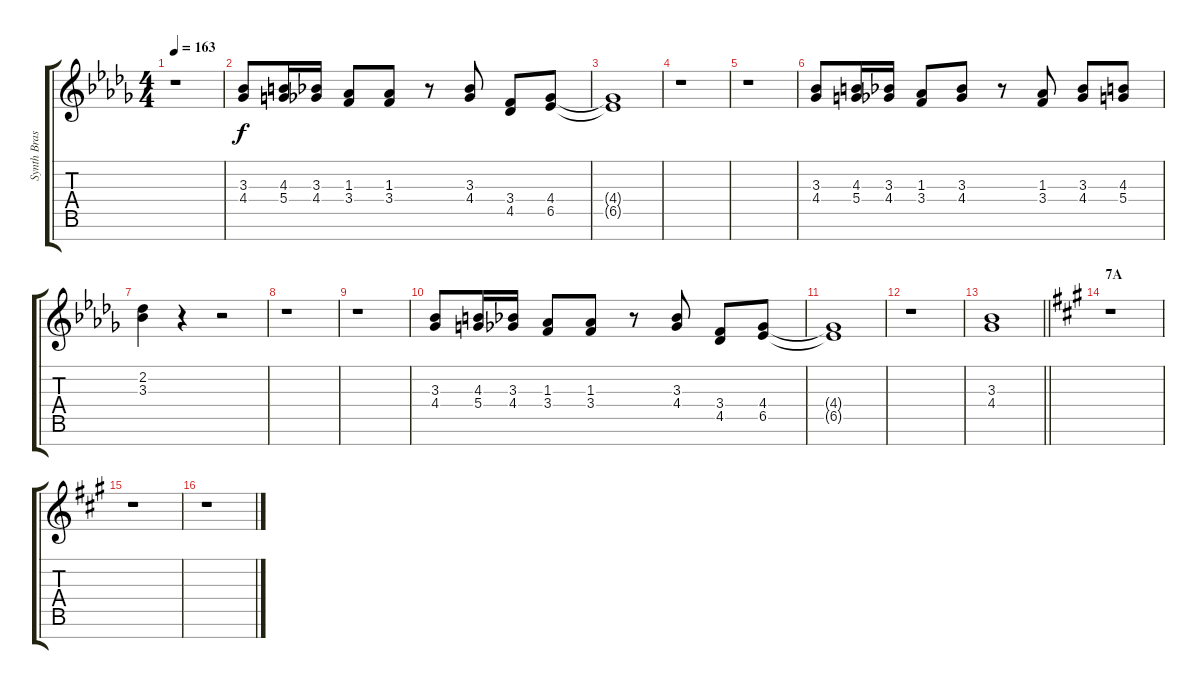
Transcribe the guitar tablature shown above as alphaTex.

\track ("Synth Brass I" "Synth Bras") {instrument brasssection}
\staff {score tabs}
\tuning (E5 B4 G4 D4 A3 E3 B2) {hide}
\ts (4 4)
\tempo 163
\clef g2
\ks db
r.1{dy f} |
(3.3 4.4).8 (4.3 5.4).16 (3.3 4.4).16 (1.3 3.4).8 (1.3 3.4).8 r.8 (3.3 4.4).8 (3.4 4.5).8 (4.4 6.5).8 |
(4.4{t} 6.5{t}).1 |
r.1 |
r.1 |
(3.3 4.4).8 (4.3 5.4).16 (3.3 4.4).16 (1.3 3.4).8 (3.3 4.4).8 r.8 (1.3 3.4).8 (3.3 4.4).8 (4.3 5.4).8 |
(2.2 3.3).4 r.4 r.2 |
r.1 |
r.1 |
(3.3 4.4).8 (4.3 5.4).16 (3.3 4.4).16 (1.3 3.4).8 (1.3 3.4).8 r.8 (3.3 4.4).8 (3.4 4.5).8 (4.4 6.5).8 |
(4.4{t} 6.5{t}).1 |
r.1 |
\barLineRight lightlight
(3.3 4.4).1 |
\section ("" "7A")
\ks a
r.1 |
r.1 |
r.1
